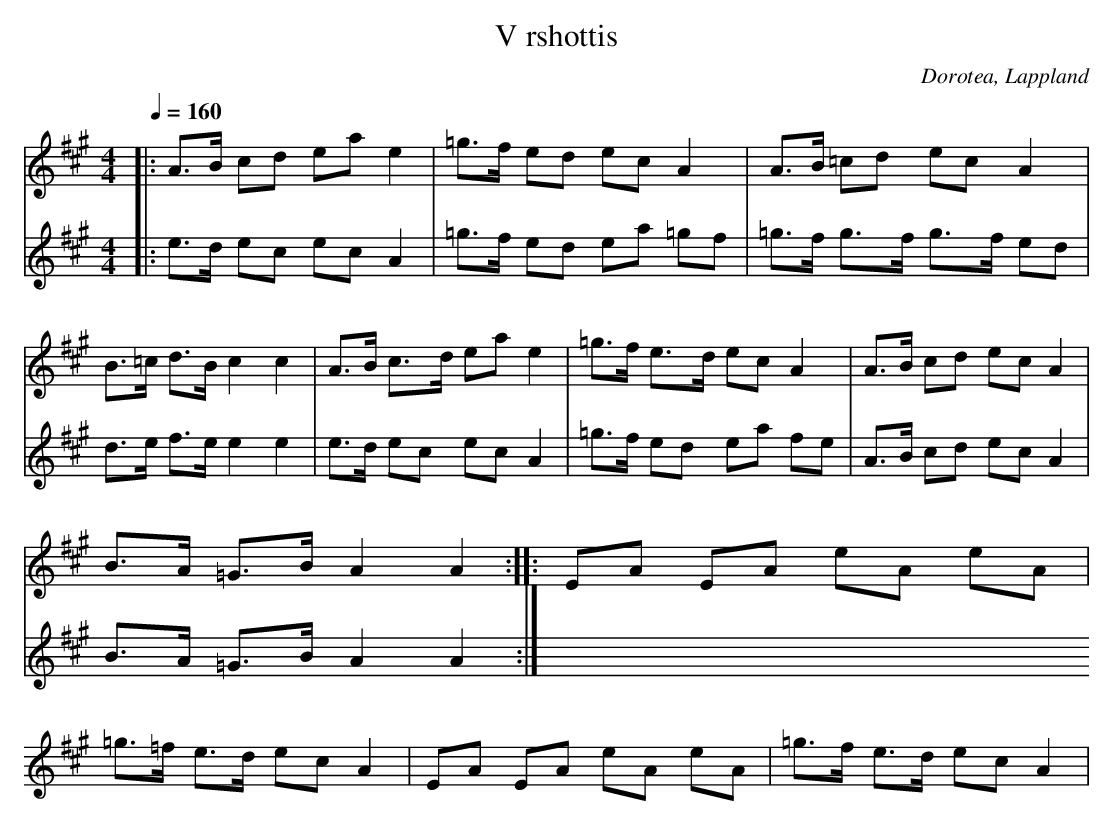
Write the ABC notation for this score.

X:1
T:V rshottis
O:Dorotea, Lappland
M:4/4
L:1/16
Q:1/4=160
K:A
V:1
|: A3B c2d2 e2a2 e4 | =g3f e2d2 e2c2 A4 | A3B =c2d2 e2c2 A4 |B3=c d3B c4 c4  | A3B c3d e2a2 e4 | =g3f e3d e2c2 A4 | A3B c2d2 e2c2 A4 |B3A =G3B A4 A4:||:E2A2 E2A2 e2A2 e2A2 |=g3=f e3d e2c2 A4 |E2A2 E2A2 e2A2 e2A2 |=g3f e3d e2c2 A4 |
V:2
|:  e3d e2c2  e2c2 A4 | =g3f e2d2 e2a2 =g2f2 | =g3f g3f g3f e2d2 |d3e f3e e4 e4  |e3d e2c2 e2c2 A4 | =g3f e2d2 e2a2 f2e2 |A3B c2d2 e2c2 A4  |B3A =G3B A4 A4 :|
